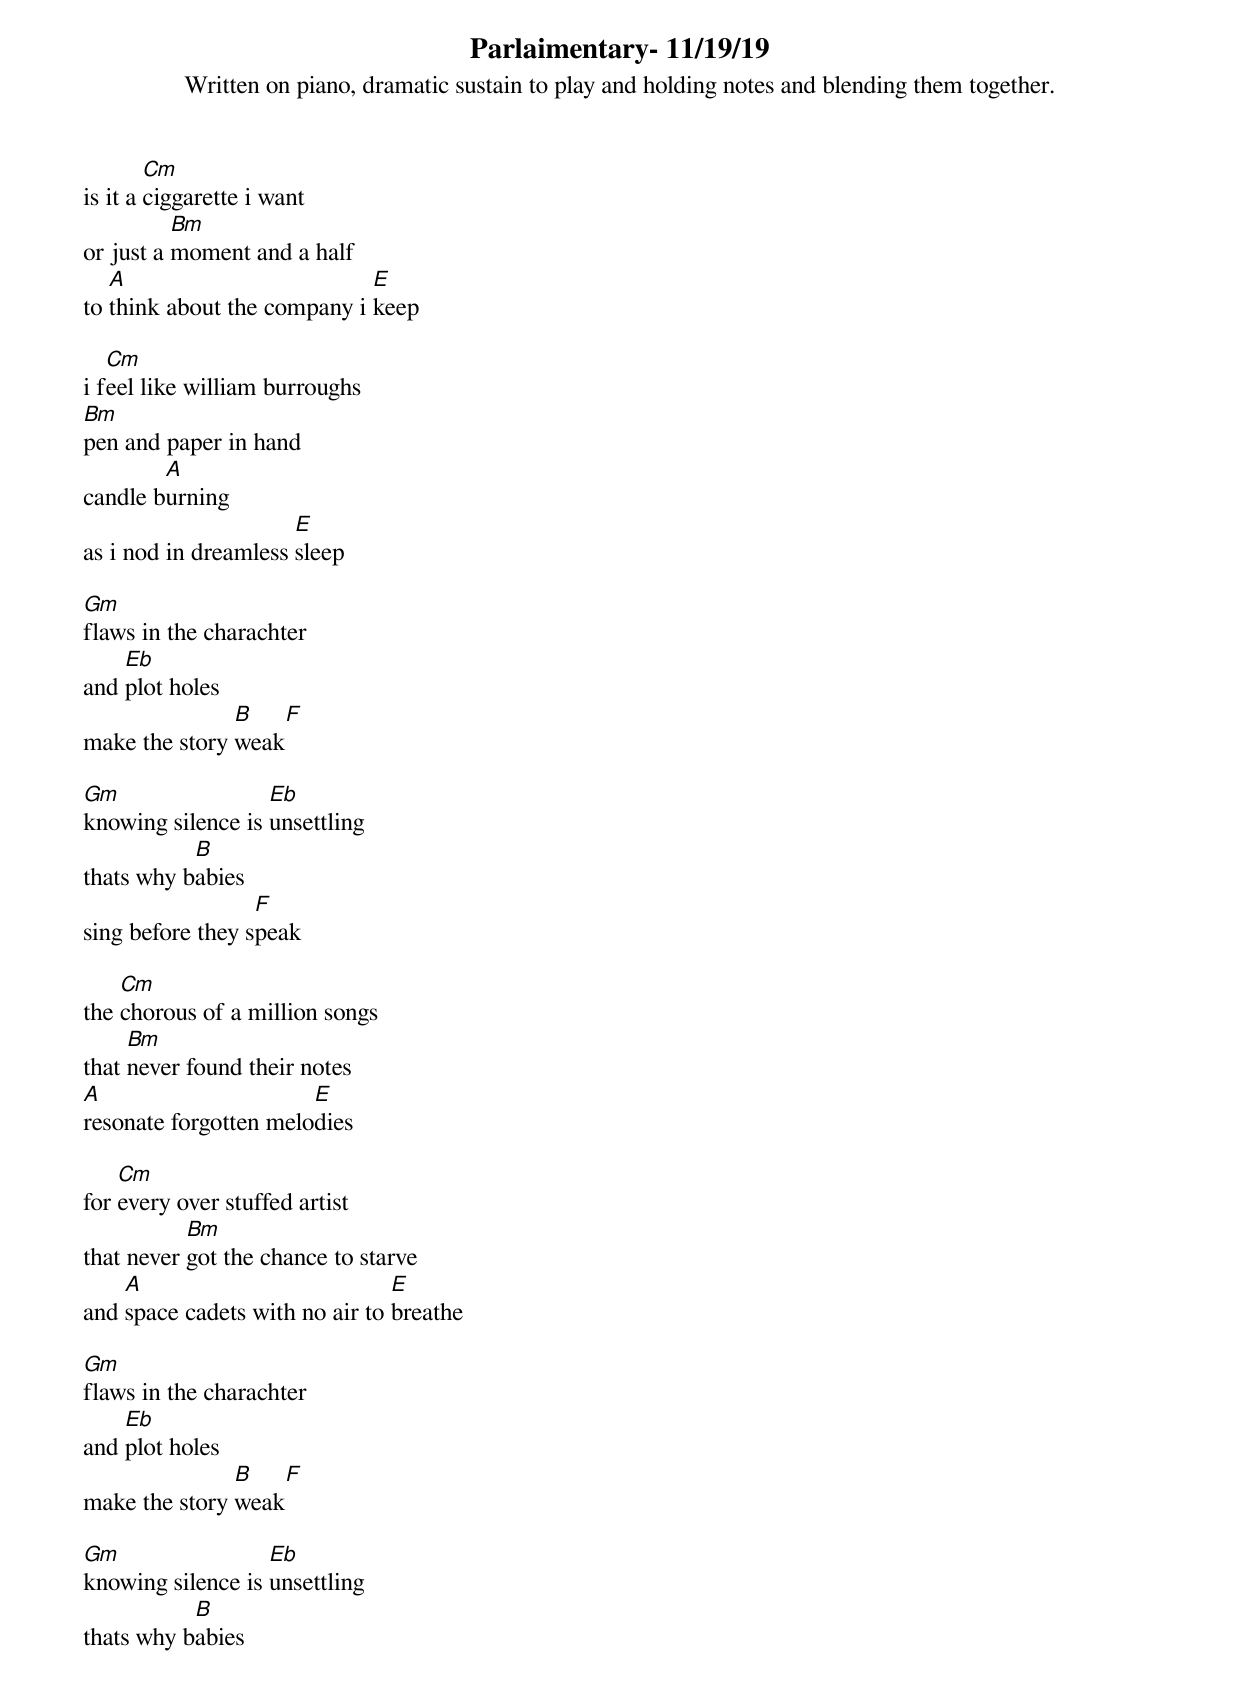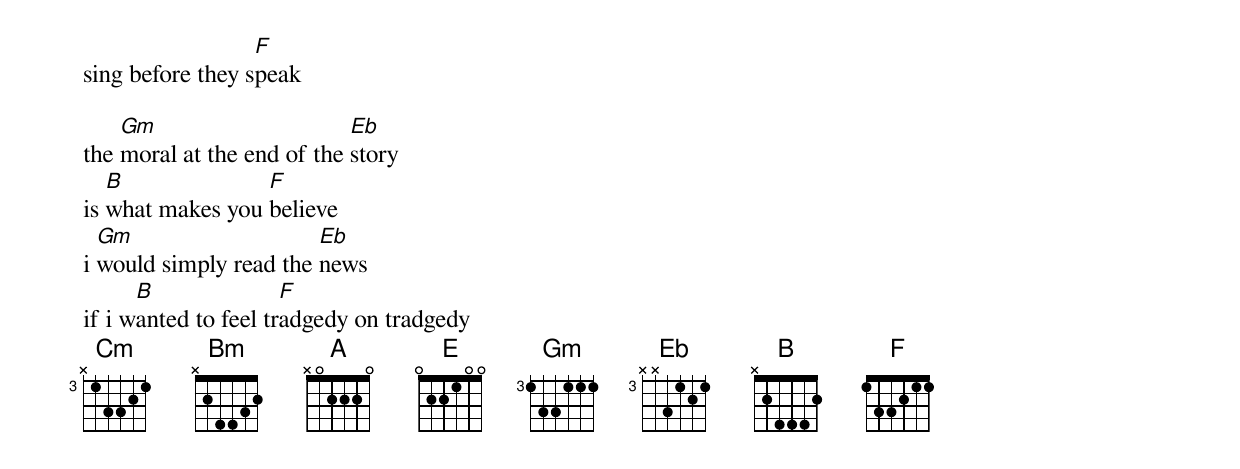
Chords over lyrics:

Parlaimentary- 11/19/19
Written on piano, dramatic sustain to play and holding notes and blending them together.

        Cm
is it a ciggarette i want
          Bm
or just a moment and a half
   A                         E
to think about the company i keep

   Cm
i feel like william burroughs
Bm
pen and paper in hand
        A
candle burning
                      E
as i nod in dreamless sleep

Gm
flaws in the charachter
    Eb
and plot holes
               B        F
make the story weak

Gm                 Eb
knowing silence is unsettling
           B
thats why babies
                  F
sing before they speak

    Cm
the chorous of a million songs
     Bm
that never found their notes
A                      E
resonate forgotten melodies

    Cm
for every over stuffed artist
           Bm
that never got the chance to starve
    A                           E
and space cadets with no air to breathe

Gm
flaws in the charachter
    Eb
and plot holes
               B        F
make the story weak

Gm                 Eb
knowing silence is unsettling
           B
thats why babies
                  F
sing before they speak

    Gm                      Eb
the moral at the end of the story
   B              F
is what makes you believe
  Gm                    Eb
i would simply read the news
      B               F
if i wanted to feel tradgedy on tradgedy
